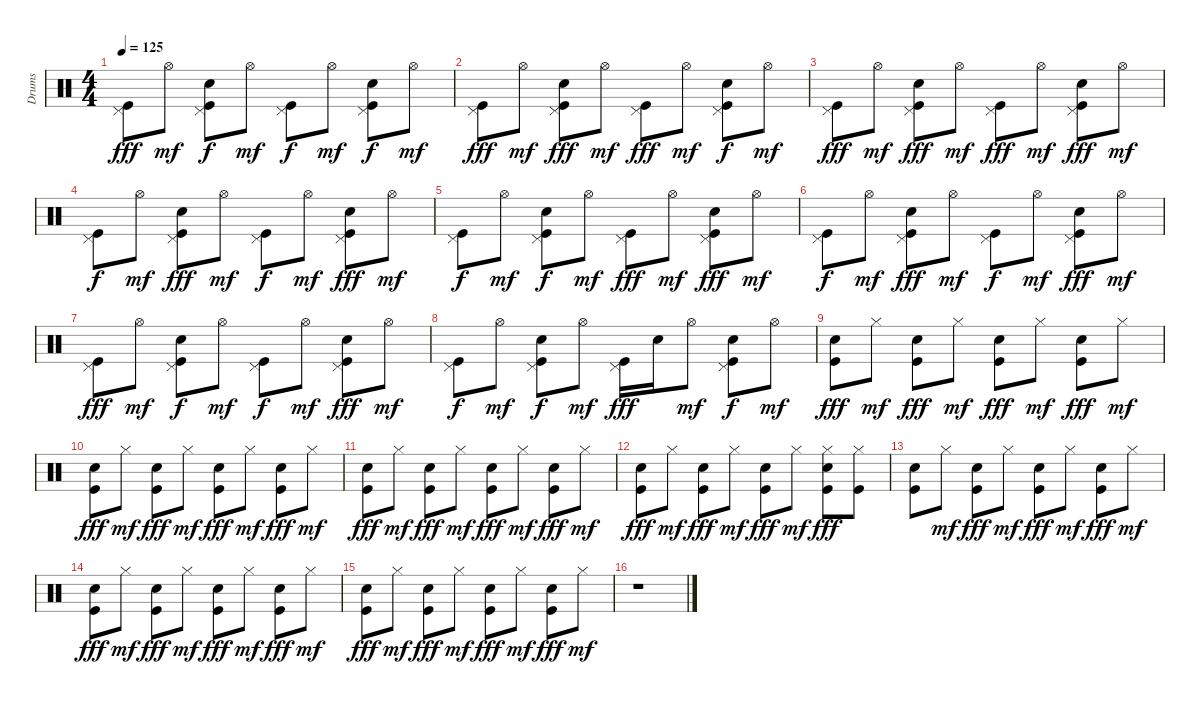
\track ("Drums" "Drums") {instrument percussion}
\staff {score}
\articulation defaults
\ts (4 4)
\tempo 125
\clef neutral
\ks c
("Pedal Hi-Hat (hit)" "Kick (hit)").8{dy fff} "Hi-Hat (open)".8{dy mf} ("Kick (hit)" "Electric Snare (hit)" "Pedal Hi-Hat (hit)").8{dy f} "Hi-Hat (open)".8{dy mf} ("Kick (hit)" "Pedal Hi-Hat (hit)").8{dy f} "Hi-Hat (open)".8{dy mf} ("Electric Snare (hit)" "Kick (hit)" "Pedal Hi-Hat (hit)").8{dy f} "Hi-Hat (open)".8{dy mf} |
("Pedal Hi-Hat (hit)" "Kick (hit)").8{dy fff} "Hi-Hat (open)".8{dy mf} ("Kick (hit)" "Pedal Hi-Hat (hit)" "Electric Snare (hit)").8{dy fff} "Hi-Hat (open)".8{dy mf} ("Pedal Hi-Hat (hit)" "Kick (hit)").8{dy fff} "Hi-Hat (open)".8{dy mf} ("Electric Snare (hit)" "Kick (hit)" "Pedal Hi-Hat (hit)").8{dy f} "Hi-Hat (open)".8{dy mf} |
("Pedal Hi-Hat (hit)" "Kick (hit)").8{dy fff} "Hi-Hat (open)".8{dy mf} ("Pedal Hi-Hat (hit)" "Kick (hit)" "Electric Snare (hit)").8{dy fff} "Hi-Hat (open)".8{dy mf} ("Pedal Hi-Hat (hit)" "Kick (hit)").8{dy fff} "Hi-Hat (open)".8{dy mf} ("Pedal Hi-Hat (hit)" "Electric Snare (hit)" "Kick (hit)").8{dy fff} "Hi-Hat (open)".8{dy mf} |
("Kick (hit)" "Pedal Hi-Hat (hit)").8{dy f} "Hi-Hat (open)".8{dy mf} ("Pedal Hi-Hat (hit)" "Electric Snare (hit)" "Kick (hit)").8{dy fff} "Hi-Hat (open)".8{dy mf} ("Kick (hit)" "Pedal Hi-Hat (hit)").8{dy f} "Hi-Hat (open)".8{dy mf} ("Kick (hit)" "Pedal Hi-Hat (hit)" "Electric Snare (hit)").8{dy fff} "Hi-Hat (open)".8{dy mf} |
("Kick (hit)" "Pedal Hi-Hat (hit)").8{dy f} "Hi-Hat (open)".8{dy mf} ("Electric Snare (hit)" "Kick (hit)" "Pedal Hi-Hat (hit)").8{dy f} "Hi-Hat (open)".8{dy mf} ("Pedal Hi-Hat (hit)" "Kick (hit)").8{dy fff} "Hi-Hat (open)".8{dy mf} ("Kick (hit)" "Pedal Hi-Hat (hit)" "Electric Snare (hit)").8{dy fff} "Hi-Hat (open)".8{dy mf} |
("Kick (hit)" "Pedal Hi-Hat (hit)").8{dy f} "Hi-Hat (open)".8{dy mf} ("Pedal Hi-Hat (hit)" "Kick (hit)" "Electric Snare (hit)").8{dy fff} "Hi-Hat (open)".8{dy mf} ("Kick (hit)" "Pedal Hi-Hat (hit)").8{dy f} "Hi-Hat (open)".8{dy mf} ("Electric Snare (hit)" "Pedal Hi-Hat (hit)" "Kick (hit)").8{dy fff} "Hi-Hat (open)".8{dy mf} |
("Pedal Hi-Hat (hit)" "Kick (hit)").8{dy fff} "Hi-Hat (open)".8{dy mf} ("Electric Snare (hit)" "Kick (hit)" "Pedal Hi-Hat (hit)").8{dy f} "Hi-Hat (open)".8{dy mf} ("Kick (hit)" "Pedal Hi-Hat (hit)").8{dy f} "Hi-Hat (open)".8{dy mf} ("Electric Snare (hit)" "Pedal Hi-Hat (hit)" "Kick (hit)").8{dy fff} "Hi-Hat (open)".8{dy mf} |
("Kick (hit)" "Pedal Hi-Hat (hit)").8{dy f} "Hi-Hat (open)".8{dy mf} ("Electric Snare (hit)" "Kick (hit)" "Pedal Hi-Hat (hit)").8{dy f} "Hi-Hat (open)".8{dy mf} ("Pedal Hi-Hat (hit)" "Kick (hit)").16{dy fff} "Electric Snare (hit)".16 "Hi-Hat (open)".8{dy mf} ("Electric Snare (hit)" "Kick (hit)" "Pedal Hi-Hat (hit)").8{dy f} "Hi-Hat (open)".8{dy mf} |
("Kick (hit)" "Electric Snare (hit)").8{dy fff} "Hi-Hat (closed)".8{dy mf} ("Kick (hit)" "Electric Snare (hit)").8{dy fff} "Hi-Hat (closed)".8{dy mf} ("Kick (hit)" "Electric Snare (hit)").8{dy fff} "Hi-Hat (closed)".8{dy mf} ("Kick (hit)" "Electric Snare (hit)").8{dy fff} "Hi-Hat (closed)".8{dy mf} |
("Kick (hit)" "Electric Snare (hit)").8{dy fff} "Hi-Hat (closed)".8{dy mf} ("Kick (hit)" "Electric Snare (hit)").8{dy fff} "Hi-Hat (closed)".8{dy mf} ("Kick (hit)" "Electric Snare (hit)").8{dy fff} "Hi-Hat (closed)".8{dy mf} ("Kick (hit)" "Electric Snare (hit)").8{dy fff} "Hi-Hat (closed)".8{dy mf} |
("Kick (hit)" "Electric Snare (hit)").8{dy fff} "Hi-Hat (closed)".8{dy mf} ("Kick (hit)" "Electric Snare (hit)").8{dy fff} "Hi-Hat (closed)".8{dy mf} ("Electric Snare (hit)" "Kick (hit)").8{dy fff} "Hi-Hat (closed)".8{dy mf} ("Electric Snare (hit)" "Kick (hit)").8{dy fff} "Hi-Hat (closed)".8{dy mf} |
("Electric Snare (hit)" "Kick (hit)").8{dy fff} "Hi-Hat (closed)".8{dy mf} ("Electric Snare (hit)" "Kick (hit)").8{dy fff} "Hi-Hat (closed)".8{dy mf} ("Electric Snare (hit)" "Kick (hit)").8{dy fff} "Hi-Hat (closed)".8{dy mf} ("Electric Snare (hit)" "Hi-Hat (closed)" "Kick (hit)").8{dy fff} ("Hi-Hat (closed)" "Kick (hit)").8 |
("Electric Snare (hit)" "Kick (hit)").8 "Hi-Hat (closed)".8{dy mf} ("Electric Snare (hit)" "Kick (hit)").8{dy fff} "Hi-Hat (closed)".8{dy mf} ("Electric Snare (hit)" "Kick (hit)").8{dy fff} "Hi-Hat (closed)".8{dy mf} ("Electric Snare (hit)" "Kick (hit)").8{dy fff} "Hi-Hat (closed)".8{dy mf} |
("Electric Snare (hit)" "Kick (hit)").8{dy fff} "Hi-Hat (closed)".8{dy mf} ("Electric Snare (hit)" "Kick (hit)").8{dy fff} "Hi-Hat (closed)".8{dy mf} ("Electric Snare (hit)" "Kick (hit)").8{dy fff} "Hi-Hat (closed)".8{dy mf} ("Electric Snare (hit)" "Kick (hit)").8{dy fff} "Hi-Hat (closed)".8{dy mf} |
("Electric Snare (hit)" "Kick (hit)").8{dy fff} "Hi-Hat (closed)".8{dy mf} ("Electric Snare (hit)" "Kick (hit)").8{dy fff} "Hi-Hat (closed)".8{dy mf} ("Electric Snare (hit)" "Kick (hit)").8{dy fff} "Hi-Hat (closed)".8{dy mf} ("Electric Snare (hit)" "Kick (hit)").8{dy fff} "Hi-Hat (closed)".8{dy mf} |
r.1
